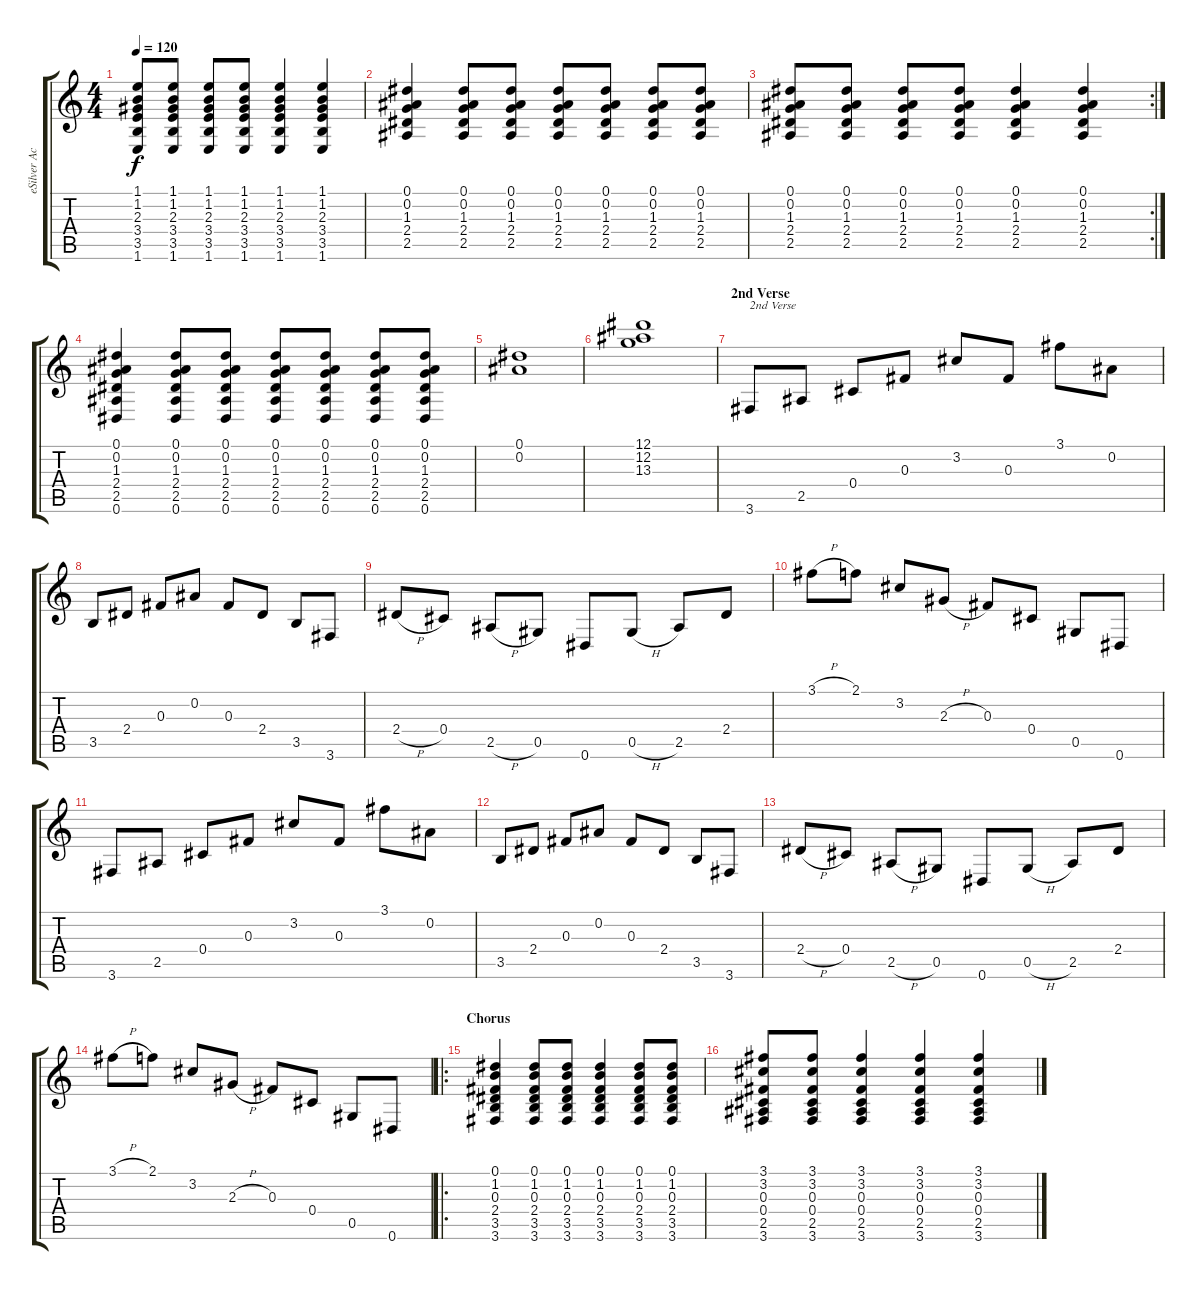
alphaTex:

\track ("eSilver Acoustic Guitar" "eSilver Ac") {instrument acousticguitarsteel}
\staff {score tabs}
\tuning (Eb4 Bb3 Gb3 Db3 Ab2 Eb2) {hide}
\ts (4 4)
\tempo 120
\clef g2
\ks c
(1.1 1.2 2.3 3.4 3.5 1.6).8{dy f} (1.1 1.2 2.3 3.4 3.5 1.6).8 (1.1 1.2 2.3 3.4 3.5 1.6).8 (1.1 1.2 2.3 3.4 3.5 1.6).8 (1.1 1.2 2.3 3.4 3.5 1.6).4 (1.1 1.2 2.3 3.4 3.5 1.6).4 |
(0.1 0.2 1.3 2.4 2.5).4 (0.1 0.2 1.3 2.4 2.5).8 (0.1 0.2 1.3 2.4 2.5).8 (0.1 0.2 1.3 2.4 2.5).8 (0.1 0.2 1.3 2.4 2.5).8 (0.1 0.2 1.3 2.4 2.5).8 (0.1 0.2 1.3 2.4 2.5).8 |
\rc 2
(0.1 0.2 1.3 2.4 2.5).8 (0.1 0.2 1.3 2.4 2.5).8 (0.1 0.2 1.3 2.4 2.5).8 (0.1 0.2 1.3 2.4 2.5).8 (0.1 0.2 1.3 2.4 2.5).4 (0.1 0.2 1.3 2.4 2.5).4 |
(0.1 0.2 1.3 2.4 2.5 0.6).4 (0.1 0.2 1.3 2.4 2.5 0.6).8 (0.1 0.2 1.3 2.4 2.5 0.6).8 (0.1 0.2 1.3 2.4 2.5 0.6).8 (0.1 0.2 1.3 2.4 2.5 0.6).8 (0.1 0.2 1.3 2.4 2.5 0.6).8 (0.1 0.2 1.3 2.4 2.5 0.6).8 |
(0.1 0.2).1 |
(12.1 12.2 13.3).1 |
\section ("" "2nd Verse")
3.6.8{txt "2nd Verse"} 2.5.8 0.4.8 0.3.8 3.2.8 0.3.8 3.1.8 0.2.8 |
3.5.8 2.4.8 0.3.8 0.2.8 0.3.8 2.4.8 3.5.8 3.6.8 |
2.4{h}.8 0.4.8 2.5{h}.8 0.5.8 0.6.8 0.5{h}.8 2.5.8 2.4.8 |
3.1{h}.8 2.1.8 3.2.8 2.3{h}.8 0.3.8 0.4.8 0.5.8 0.6.8 |
3.6.8 2.5.8 0.4.8 0.3.8 3.2.8 0.3.8 3.1.8 0.2.8 |
3.5.8 2.4.8 0.3.8 0.2.8 0.3.8 2.4.8 3.5.8 3.6.8 |
2.4{h}.8 0.4.8 2.5{h}.8 0.5.8 0.6.8 0.5{h}.8 2.5.8 2.4.8 |
3.1{h}.8 2.1.8 3.2.8 2.3{h}.8 0.3.8 0.4.8 0.5.8 0.6.8 |
\ro
\section ("" "Chorus")
(0.1 1.2 0.3 2.4 3.5 3.6).4 (0.1 1.2 0.3 2.4 3.5 3.6).8 (0.1 1.2 0.3 2.4 3.5 3.6).8 (0.1 1.2 0.3 2.4 3.5 3.6).4 (0.1 1.2 0.3 2.4 3.5 3.6).8 (0.1 1.2 0.3 2.4 3.5 3.6).8 |
(3.1 3.2 0.3 0.4 2.5 3.6).8 (3.1 3.2 0.3 0.4 2.5 3.6).8 (3.1 3.2 0.3 0.4 2.5 3.6).4 (3.1 3.2 0.3 0.4 2.5 3.6).4 (3.1 3.2 0.3 0.4 2.5 3.6).4
